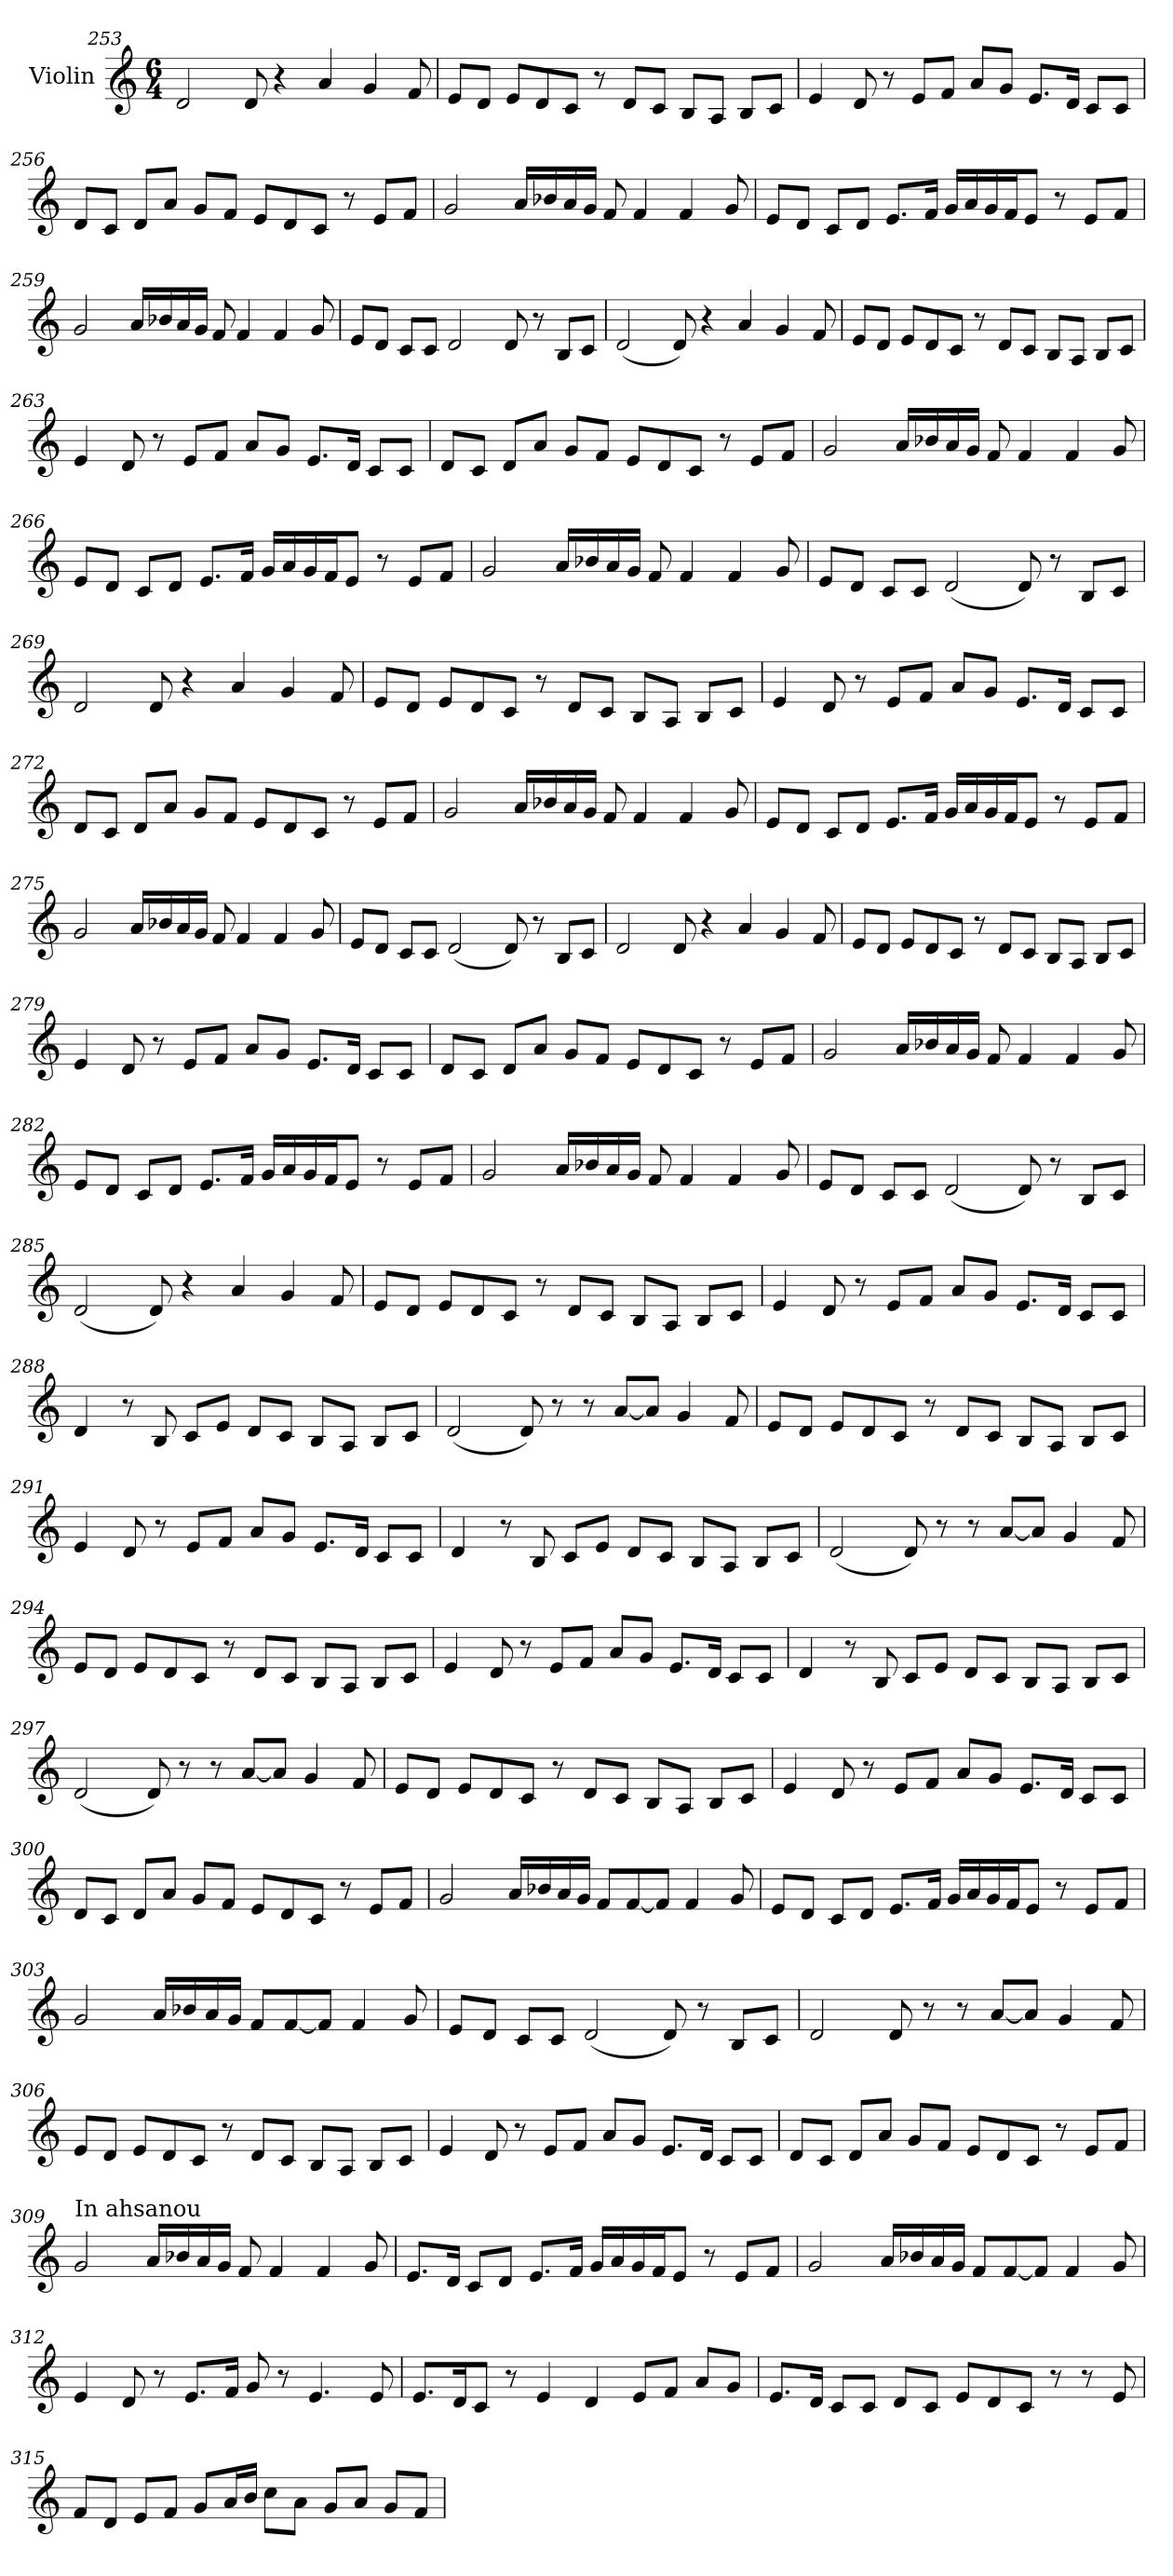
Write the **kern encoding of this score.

**kern
*part1
*staff1
*I"Violin
*clefG2
*k[]
*M6/4
=253
2d/
8d/
4r
4a/
4g/
8f/
=254
8e/L
8d/J
8e/L
8d/
8c/J
8r
8d/L
8c/J
8B/L
8A/J
8B/L
8c/J
!!LO:LB:g=z
=255
4e/
8d/
8r
8e/L
8f/J
8a/L
8g/J
8.e/L
16d/Jk
8c/L
8c/J
=256
8d/L
8c/J
8d/L
8a/J
8g/L
8f/J
8e/L
8d/
8c/J
8r
8e/L
8f/J
=257
2g/
16a/LL
16b-X/
16a/
16g/JJ
8f/
4f/
4f/
8g/
!!LO:PB:g=z
=258
8e/L
8d/J
8c/L
8d/J
8.e/L
16f/Jk
16g/LL
16a/
16g/
16f/J
8e/J
8r
8e/L
8f/J
=259
2g/
16a/LL
16b-X/
16a/
16g/JJ
8f/
4f/
4f/
8g/
=260
8e/L
8d/J
8c/L
8c/J
2d/
8d/
8r
8B/L
8c/J
!!LO:LB:g=z
=261
(<2d/
8d/)
4r
4a/
4g/
8f/
=262
8e/L
8d/J
8e/L
8d/
8c/J
8r
8d/L
8c/J
8B/L
8A/J
8B/L
8c/J
=263
4e/
8d/
8r
8e/L
8f/J
8a/L
8g/J
8.e/L
16d/Jk
8c/L
8c/J
!!LO:PB:g=z
=264
8d/L
8c/J
8d/L
8a/J
8g/L
8f/J
8e/L
8d/
8c/J
8r
8e/L
8f/J
=265
2g/
16a/LL
16b-X/
16a/
16g/JJ
8f/
4f/
4f/
8g/
=266
8e/L
8d/J
8c/L
8d/J
8.e/L
16f/Jk
16g/LL
16a/
16g/
16f/J
8e/J
8r
8e/L
8f/J
!!LO:LB:g=z
=267
2g/
16a/LL
16b-X/
16a/
16g/JJ
8f/
4f/
4f/
8g/
=268
8e/L
8d/J
8c/L
8c/J
(<2d/
8d/)
8r
8B/L
8c/J
=269
2d/
8d/
4r
4a/
4g/
8f/
!!LO:LB:g=z
=270
8e/L
8d/J
8e/L
8d/
8c/J
8r
8d/L
8c/J
8B/L
8A/J
8B/L
8c/J
=271
4e/
8d/
8r
8e/L
8f/J
8a/L
8g/J
8.e/L
16d/Jk
8c/L
8c/J
=272
8d/L
8c/J
8d/L
8a/J
8g/L
8f/J
8e/L
8d/
8c/J
8r
8e/L
8f/J
!!LO:LB:g=z
=273
2g/
16a/LL
16b-X/
16a/
16g/JJ
8f/
4f/
4f/
8g/
=274
8e/L
8d/J
8c/L
8d/J
8.e/L
16f/Jk
16g/LL
16a/
16g/
16f/J
8e/J
8r
8e/L
8f/J
=275
2g/
16a/LL
16b-X/
16a/
16g/JJ
8f/
4f/
4f/
8g/
!!LO:LB:g=z
=276
8e/L
8d/J
8c/L
8c/J
(<2d/
8d/)
8r
8B/L
8c/J
=277
2d/
8d/
4r
4a/
4g/
8f/
=278
8e/L
8d/J
8e/L
8d/
8c/J
8r
8d/L
8c/J
8B/L
8A/J
8B/L
8c/J
!!LO:LB:g=z
=279
4e/
8d/
8r
8e/L
8f/J
8a/L
8g/J
8.e/L
16d/Jk
8c/L
8c/J
=280
8d/L
8c/J
8d/L
8a/J
8g/L
8f/J
8e/L
8d/
8c/J
8r
8e/L
8f/J
=281
2g/
16a/LL
16b-X/
16a/
16g/JJ
8f/
4f/
4f/
8g/
!!LO:LB:g=z
=282
8e/L
8d/J
8c/L
8d/J
8.e/L
16f/Jk
16g/LL
16a/
16g/
16f/J
8e/J
8r
8e/L
8f/J
=283
2g/
16a/LL
16b-X/
16a/
16g/JJ
8f/
4f/
4f/
8g/
=284
8e/L
8d/J
8c/L
8c/J
(<2d/
8d/)
8r
8B/L
8c/J
!!LO:LB:g=z
=285
(<2d/
8d/)
4r
4a/
4g/
8f/
=286
8e/L
8d/J
8e/L
8d/
8c/J
8r
8d/L
8c/J
8B/L
8A/J
8B/L
8c/J
=287
4e/
8d/
8r
8e/L
8f/J
8a/L
8g/J
8.e/L
16d/Jk
8c/L
8c/J
!!LO:PB:g=z
=288
4d/
8r
8B/
8c/L
8e/J
8d/L
8c/J
8B/L
8A/J
8B/L
8c/J
=289
(<2d/
8d/)
8r
8r
[8a/L
8a/J]
4g/
8f/
=290
8e/L
8d/J
8e/L
8d/
8c/J
8r
8d/L
8c/J
8B/L
8A/J
8B/L
8c/J
!!LO:LB:g=z
=291
4e/
8d/
8r
8e/L
8f/J
8a/L
8g/J
8.e/L
16d/Jk
8c/L
8c/J
=292
4d/
8r
8B/
8c/L
8e/J
8d/L
8c/J
8B/L
8A/J
8B/L
8c/J
=293
(<2d/
8d/)
8r
8r
[8a/L
8a/J]
4g/
8f/
!!LO:LB:g=z
=294
8e/L
8d/J
8e/L
8d/
8c/J
8r
8d/L
8c/J
8B/L
8A/J
8B/L
8c/J
=295
4e/
8d/
8r
8e/L
8f/J
8a/L
8g/J
8.e/L
16d/Jk
8c/L
8c/J
=296
4d/
8r
8B/
8c/L
8e/J
8d/L
8c/J
8B/L
8A/J
8B/L
8c/J
!!LO:LB:g=z
=297
(<2d/
8d/)
8r
8r
[8a/L
8a/J]
4g/
8f/
=298
8e/L
8d/J
8e/L
8d/
8c/J
8r
8d/L
8c/J
8B/L
8A/J
8B/L
8c/J
=299
4e/
8d/
8r
8e/L
8f/J
8a/L
8g/J
8.e/L
16d/Jk
8c/L
8c/J
!!LO:LB:g=z
=300
8d/L
8c/J
8d/L
8a/J
8g/L
8f/J
8e/L
8d/
8c/J
8r
8e/L
8f/J
=301
2g/
16a/LL
16b-X/
16a/
16g/JJ
8f/L
[8f/
8f/J]
4f/
8g/
=302
8e/L
8d/J
8c/L
8d/J
8.e/L
16f/Jk
16g/LL
16a/
16g/
16f/J
8e/J
8r
8e/L
8f/J
!!LO:LB:g=z
=303
2g/
16a/LL
16b-X/
16a/
16g/JJ
8f/L
[8f/
8f/J]
4f/
8g/
=304
8e/L
8d/J
8c/L
8c/J
(<2d/
8d/)
8r
8B/L
8c/J
=305
2d/
8d/
8r
8r
[8a/L
8a/J]
4g/
8f/
!!LO:LB:g=z
=306
8e/L
8d/J
8e/L
8d/
8c/J
8r
8d/L
8c/J
8B/L
8A/J
8B/L
8c/J
=307
4e/
8d/
8r
8e/L
8f/J
8a/L
8g/J
8.e/L
16d/Jk
8c/L
8c/J
=308
8d/L
8c/J
8d/L
8a/J
8g/L
8f/J
8e/L
8d/
8c/J
8r
8e/L
8f/J
!!LO:LB:g=z
=309
!LO:TX:a:t=In ahsanou
2g/
16a/LL
16b-X/
16a/
16g/JJ
8f/
4f/
4f/
8g/
=310
8.e/L
16d/Jk
8c/L
8d/J
8.e/L
16f/Jk
16g/LL
16a/
16g/
16f/J
8e/J
8r
8e/L
8f/J
=311
2g/
16a/LL
16b-X/
16a/
16g/JJ
8f/L
[8f/
8f/J]
4f/
8g/
!!LO:PB:g=z
=312
4e/
8d/
8r
8.e/L
16f/Jk
8g/
8r
4.e/
8e/
=313
8.e/L
16d/K
8c/J
8r
4e/
4d/
8e/L
8f/J
8a/L
8g/J
=314
8.e/L
16d/Jk
8c/L
8c/J
8d/L
8c/J
8e/L
8d/
8c/J
8r
8r
8e/
!!LO:LB:g=z
=315
8f/L
8d/J
8e/L
8f/J
8g/L
16a/L
16b/JJ
8cc\L
8a\J
8g/L
8a/J
8g/L
8f/J
=
*-
